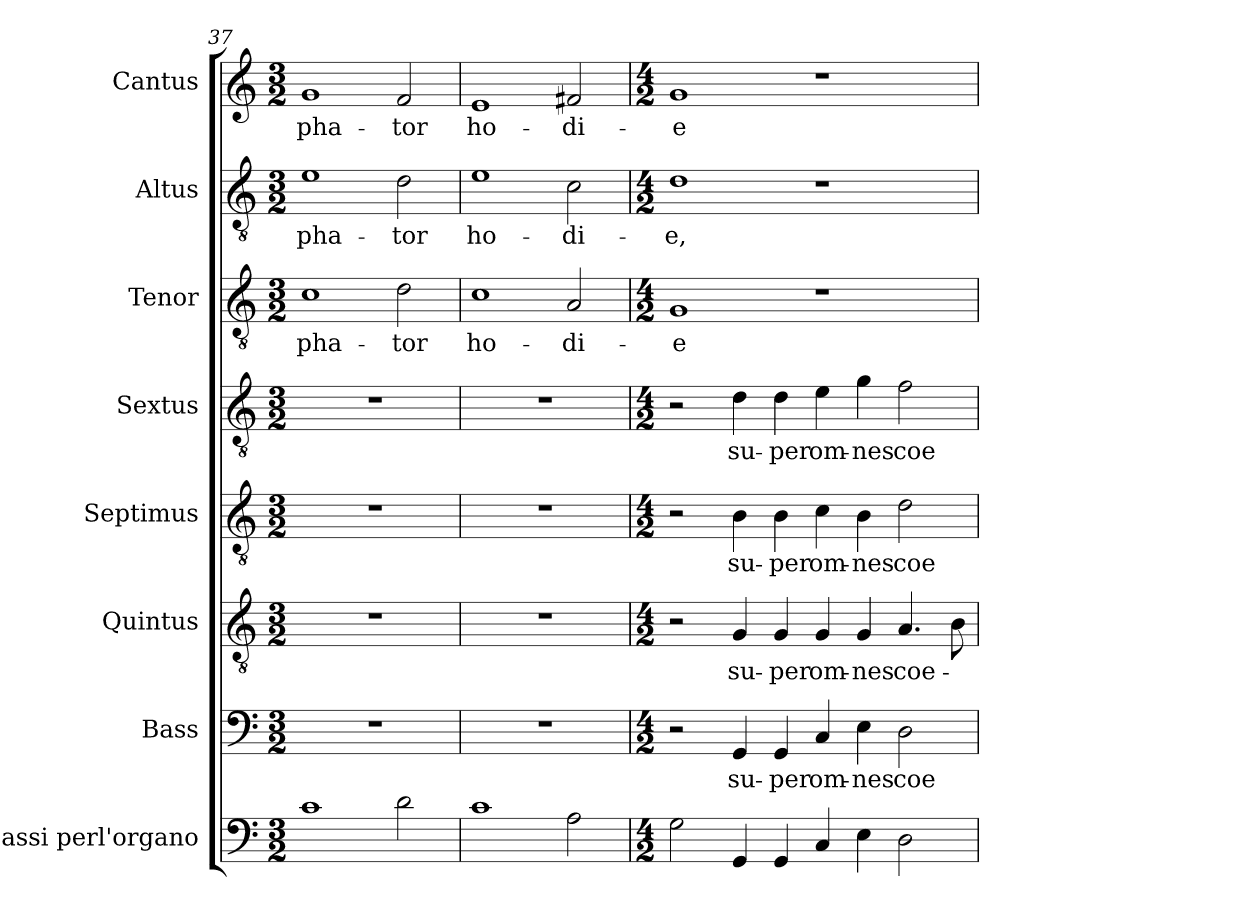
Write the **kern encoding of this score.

**kern	**kern	**text	**kern	**text	**kern	**text	**kern	**text	**kern	**text	**kern	**text	**kern	**text
*part8	*part7	*part7	*part6	*part6	*part5	*part5	*part4	*part4	*part3	*part3	*part2	*part2	*part1	*part1
*staff8	*staff7	*staff7	*staff6	*staff6	*staff5	*staff5	*staff4	*staff4	*staff3	*staff3	*staff2	*staff2	*staff1	*staff1
*I"Bassi perl'organo	*I"Bass	*	*I"Quintus	*	*I"Septimus	*	*I"Sextus	*	*I"Tenor	*	*I"Altus	*	*I"Cantus	*
*	*I'B.	*	*	*	*	*	*	*	*I'T.	*	*I'A.	*	*I'C.	*
*clefF4	*clefF4	*	*clefGv2	*	*clefGv2	*	*clefGv2	*	*clefGv2	*	*clefGv2	*	*clefG2	*
*	*	*	*ITrd7c12	*	*ITrd7c12	*	*ITrd7c12	*	*ITrd7c12	*	*ITrd7c12	*	*	*
*k[]	*k[]	*	*k[]	*	*k[]	*	*k[]	*	*k[]	*	*k[]	*	*k[]	*
*C:	*C:	*	*C:	*	*C:	*	*C:	*	*C:	*	*C:	*	*C:	*
*M3/2	*M3/2	*	*M3/2	*	*M3/2	*	*M3/2	*	*M3/2	*	*M3/2	*	*M3/2	*
=37	=37	=37	=37	=37	=37	=37	=37	=37	=37	=37	=37	=37	=37	=37
!	!LO:N:vis=1	!	!LO:N:vis=1	!	!LO:N:vis=1	!	!LO:N:vis=1	!	!	!LO:LY:b	!	!LO:LY:b	!	!LO:LY:b
1c	1.r	.	1.r	.	1.r	.	1.r	.	1C	-pha-	1E	-pha-	1g	-pha-
!	!	!	!	!	!	!	!	!	!	!LO:LY:b	!	!LO:LY:b	!	!LO:LY:b
2d\	.	.	.	.	.	.	.	.	2D\	-tor	2D\	-tor	2f/	-tor
=38	=38	=38	=38	=38	=38	=38	=38	=38	=38	=38	=38	=38	=38	=38
!	!LO:N:vis=1	!	!LO:N:vis=1	!	!LO:N:vis=1	!	!LO:N:vis=1	!	!	!LO:LY:b	!	!LO:LY:b	!	!LO:LY:b
1c	1.r	.	1.r	.	1.r	.	1.r	.	1C	ho-	1E	ho-	1e	ho-
!	!	!	!	!	!	!	!	!	!	!LO:LY:b	!	!LO:LY:b	!	!LO:LY:b
2A\	.	.	.	.	.	.	.	.	2AA/	-di-	2C\	-di-	2f#X/	-di-
=39	=39	=39	=39	=39	=39	=39	=39	=39	=39	=39	=39	=39	=39	=39
*M4/2	*M4/2	*	*M4/2	*	*M4/2	*	*M4/2	*	*M4/2	*	*M4/2	*	*M4/2	*
!	!	!	!	!	!	!	!	!	!	!LO:LY:b	!	!LO:LY:b	!	!LO:LY:b
2G\	2r	.	2r	.	2r	.	2r	.	1GG	-e	1D	-e,	1g	-e
!	!	!LO:LY:b	!	!LO:LY:b	!	!LO:LY:b	!	!LO:LY:b	!	!	!	!	!	!
4GG/	4GG/	su-	4GG/	su-	4BB\	su-	4D\	su-	.	.	.	.	.	.
!	!	!LO:LY:b	!	!LO:LY:b	!	!LO:LY:b	!	!LO:LY:b	!	!	!	!	!	!
4GG/	4GG/	-per	4GG/	-per	4BB\	-per	4D\	-per	.	.	.	.	.	.
!	!	!LO:LY:b	!	!LO:LY:b	!	!LO:LY:b	!	!LO:LY:b	!	!	!	!	!	!
4C/	4C/	om-	4GG/	om-	4C\	om-	4E\	om-	1r	.	1r	.	1r	.
!	!	!LO:LY:b	!	!LO:LY:b	!	!LO:LY:b	!	!LO:LY:b	!	!	!	!	!	!
4E\	4E\	-nes	4GG/	-nes	4BB\	-nes	4G\	-nes	.	.	.	.	.	.
!	!	!LO:LY:b	!	!LO:LY:b	!	!LO:LY:b	!	!LO:LY:b	!	!	!	!	!	!
2D\	2D\	coe-	4.AA/	coe-	2D\	coe-	2F\	coe-	.	.	.	.	.	.
.	.	.	8BB\	.	.	.	.	.	.	.	.	.	.	.
=	=	=	=	=	=	=	=	=	=	=	=	=	=	=
*-	*-	*-	*-	*-	*-	*-	*-	*-	*-	*-	*-	*-	*-	*-
